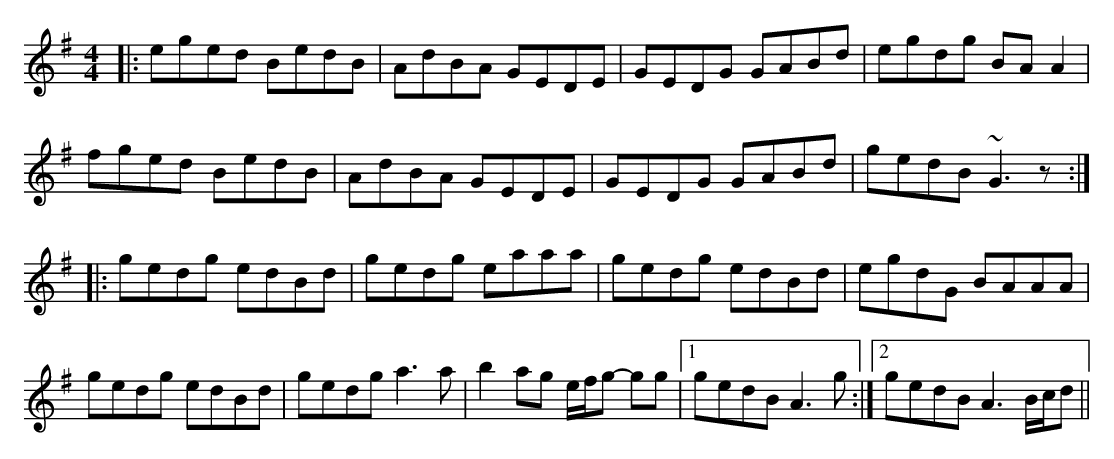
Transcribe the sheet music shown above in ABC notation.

X:1
M:4/4
K:G
|:eged BedB|AdBA GEDE|GEDG GABd|egdg BA A2|
fged BedB|AdBA GEDE|GEDG GABd|gedB ~G3z:|
|:gedg edBd|gedg eaaa|gedg edBd|egdG BAAA|
gedg edBd|gedg a3a|b2 ag e/f/g- gg|1 gedB A3g:|2 gedB A3 B/c/d||
